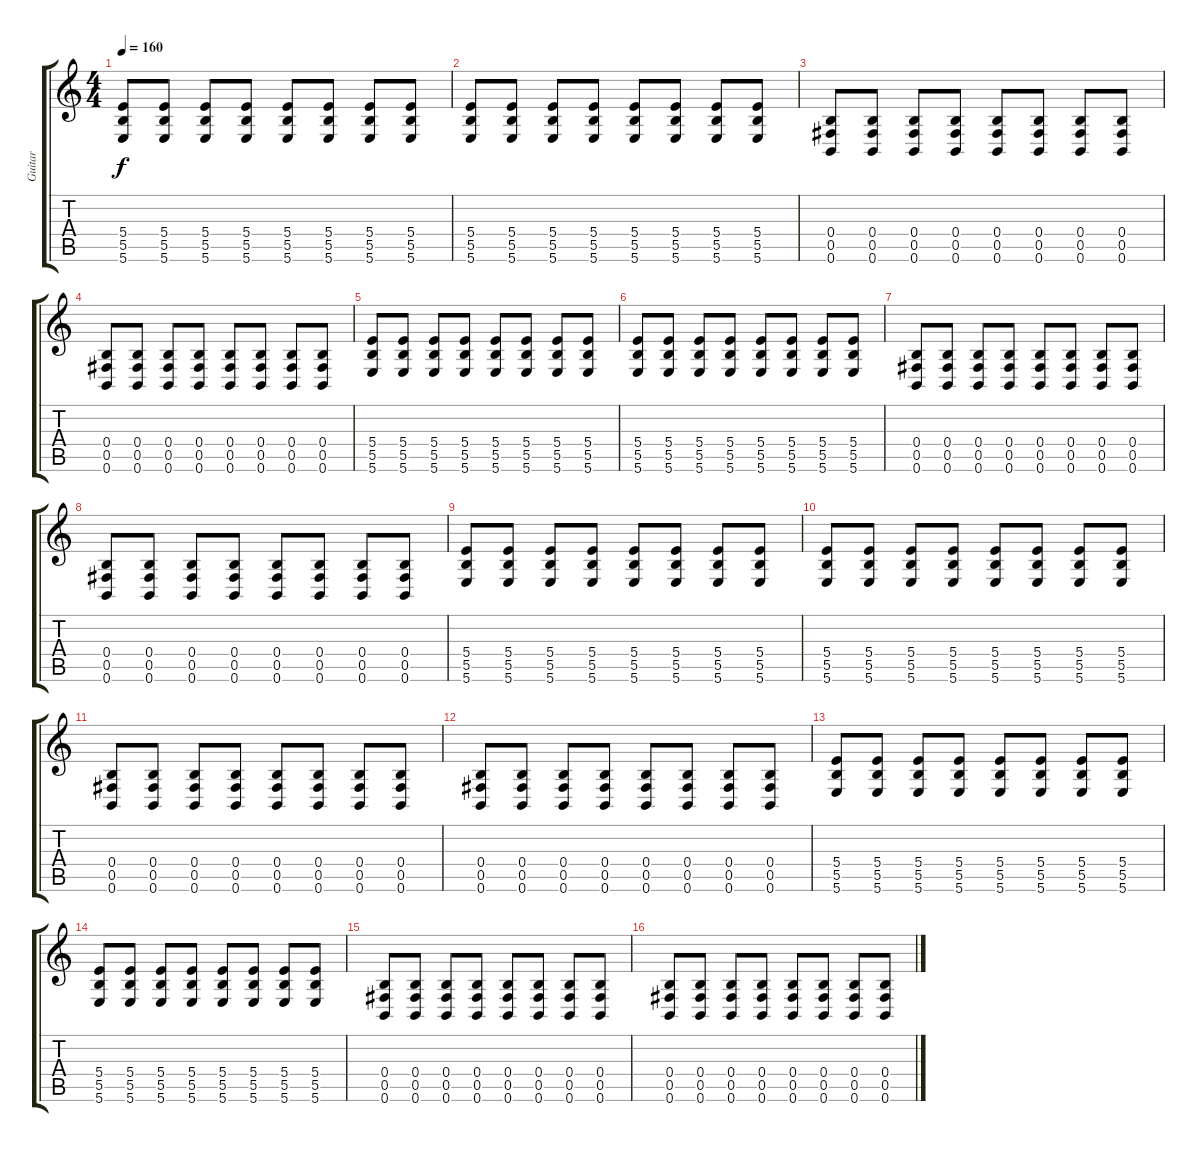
\track ("Guitar" "Guitar") {instrument distortionguitar}
\staff {score tabs}
\tuning (Db4 Ab3 E3 B2 Gb2 B1) {hide}
\ts (4 4)
\tempo 160
\clef g2
\ks c
(5.4 5.5 5.6).8{dy f} (5.4 5.5 5.6).8 (5.4 5.5 5.6).8 (5.4 5.5 5.6).8 (5.4 5.5 5.6).8 (5.4 5.5 5.6).8 (5.4 5.5 5.6).8 (5.4 5.5 5.6).8 |
(5.4 5.5 5.6).8 (5.4 5.5 5.6).8 (5.4 5.5 5.6).8 (5.4 5.5 5.6).8 (5.4 5.5 5.6).8 (5.4 5.5 5.6).8 (5.4 5.5 5.6).8 (5.4 5.5 5.6).8 |
(0.4 0.5 0.6).8 (0.4 0.5 0.6).8 (0.4 0.5 0.6).8 (0.4 0.5 0.6).8 (0.4 0.5 0.6).8 (0.4 0.5 0.6).8 (0.4 0.5 0.6).8 (0.4 0.5 0.6).8 |
(0.4 0.5 0.6).8 (0.4 0.5 0.6).8 (0.4 0.5 0.6).8 (0.4 0.5 0.6).8 (0.4 0.5 0.6).8 (0.4 0.5 0.6).8 (0.4 0.5 0.6).8 (0.4 0.5 0.6).8 |
(5.4 5.5 5.6).8 (5.4 5.5 5.6).8 (5.4 5.5 5.6).8 (5.4 5.5 5.6).8 (5.4 5.5 5.6).8 (5.4 5.5 5.6).8 (5.4 5.5 5.6).8 (5.4 5.5 5.6).8 |
(5.4 5.5 5.6).8 (5.4 5.5 5.6).8 (5.4 5.5 5.6).8 (5.4 5.5 5.6).8 (5.4 5.5 5.6).8 (5.4 5.5 5.6).8 (5.4 5.5 5.6).8 (5.4 5.5 5.6).8 |
(0.4 0.5 0.6).8 (0.4 0.5 0.6).8 (0.4 0.5 0.6).8 (0.4 0.5 0.6).8 (0.4 0.5 0.6).8 (0.4 0.5 0.6).8 (0.4 0.5 0.6).8 (0.4 0.5 0.6).8 |
(0.4 0.5 0.6).8 (0.4 0.5 0.6).8 (0.4 0.5 0.6).8 (0.4 0.5 0.6).8 (0.4 0.5 0.6).8 (0.4 0.5 0.6).8 (0.4 0.5 0.6).8 (0.4 0.5 0.6).8 |
(5.4 5.5 5.6).8 (5.4 5.5 5.6).8 (5.4 5.5 5.6).8 (5.4 5.5 5.6).8 (5.4 5.5 5.6).8 (5.4 5.5 5.6).8 (5.4 5.5 5.6).8 (5.4 5.5 5.6).8 |
(5.4 5.5 5.6).8 (5.4 5.5 5.6).8 (5.4 5.5 5.6).8 (5.4 5.5 5.6).8 (5.4 5.5 5.6).8 (5.4 5.5 5.6).8 (5.4 5.5 5.6).8 (5.4 5.5 5.6).8 |
(0.4 0.5 0.6).8 (0.4 0.5 0.6).8 (0.4 0.5 0.6).8 (0.4 0.5 0.6).8 (0.4 0.5 0.6).8 (0.4 0.5 0.6).8 (0.4 0.5 0.6).8 (0.4 0.5 0.6).8 |
(0.4 0.5 0.6).8 (0.4 0.5 0.6).8 (0.4 0.5 0.6).8 (0.4 0.5 0.6).8 (0.4 0.5 0.6).8 (0.4 0.5 0.6).8 (0.4 0.5 0.6).8 (0.4 0.5 0.6).8 |
(5.4 5.5 5.6).8 (5.4 5.5 5.6).8 (5.4 5.5 5.6).8 (5.4 5.5 5.6).8 (5.4 5.5 5.6).8 (5.4 5.5 5.6).8 (5.4 5.5 5.6).8 (5.4 5.5 5.6).8 |
(5.4 5.5 5.6).8 (5.4 5.5 5.6).8 (5.4 5.5 5.6).8 (5.4 5.5 5.6).8 (5.4 5.5 5.6).8 (5.4 5.5 5.6).8 (5.4 5.5 5.6).8 (5.4 5.5 5.6).8 |
(0.4 0.5 0.6).8 (0.4 0.5 0.6).8 (0.4 0.5 0.6).8 (0.4 0.5 0.6).8 (0.4 0.5 0.6).8 (0.4 0.5 0.6).8 (0.4 0.5 0.6).8 (0.4 0.5 0.6).8 |
(0.4 0.5 0.6).8 (0.4 0.5 0.6).8 (0.4 0.5 0.6).8 (0.4 0.5 0.6).8 (0.4 0.5 0.6).8 (0.4 0.5 0.6).8 (0.4 0.5 0.6).8 (0.4 0.5 0.6).8
